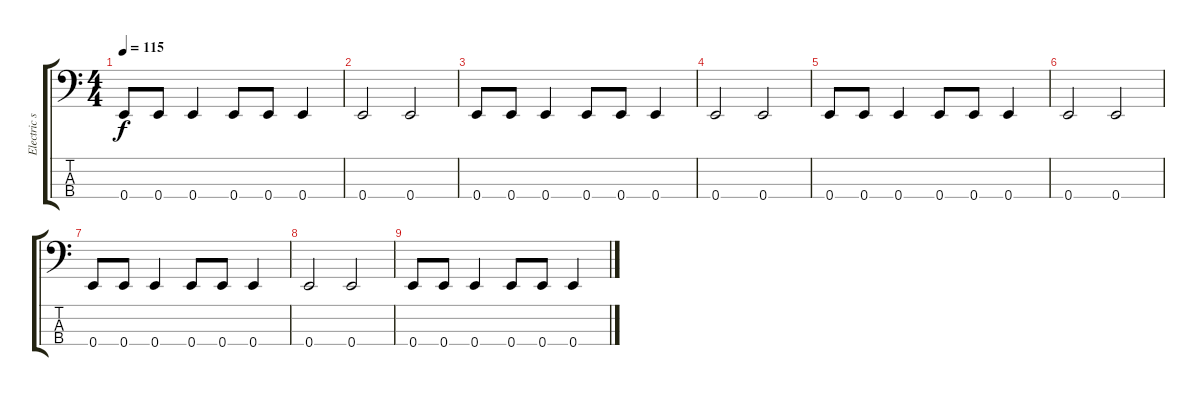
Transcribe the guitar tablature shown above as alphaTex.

\track ("Electric slap bass" "Electric s") {instrument slapbass1}
\staff {score tabs}
\tuning (G2 D2 A1 E1) {hide}
\ts (4 4)
\tempo 115
\clef f4
\ks c
0.4.8{dy f} 0.4.8 0.4.4 0.4.8 0.4.8 0.4.4 |
0.4.2 0.4.2 |
0.4.8 0.4.8 0.4.4 0.4.8 0.4.8 0.4.4 |
0.4.2 0.4.2 |
0.4.8 0.4.8 0.4.4 0.4.8 0.4.8 0.4.4 |
0.4.2 0.4.2 |
0.4.8 0.4.8 0.4.4 0.4.8 0.4.8 0.4.4 |
0.4.2 0.4.2 |
0.4.8 0.4.8 0.4.4 0.4.8 0.4.8 0.4.4
